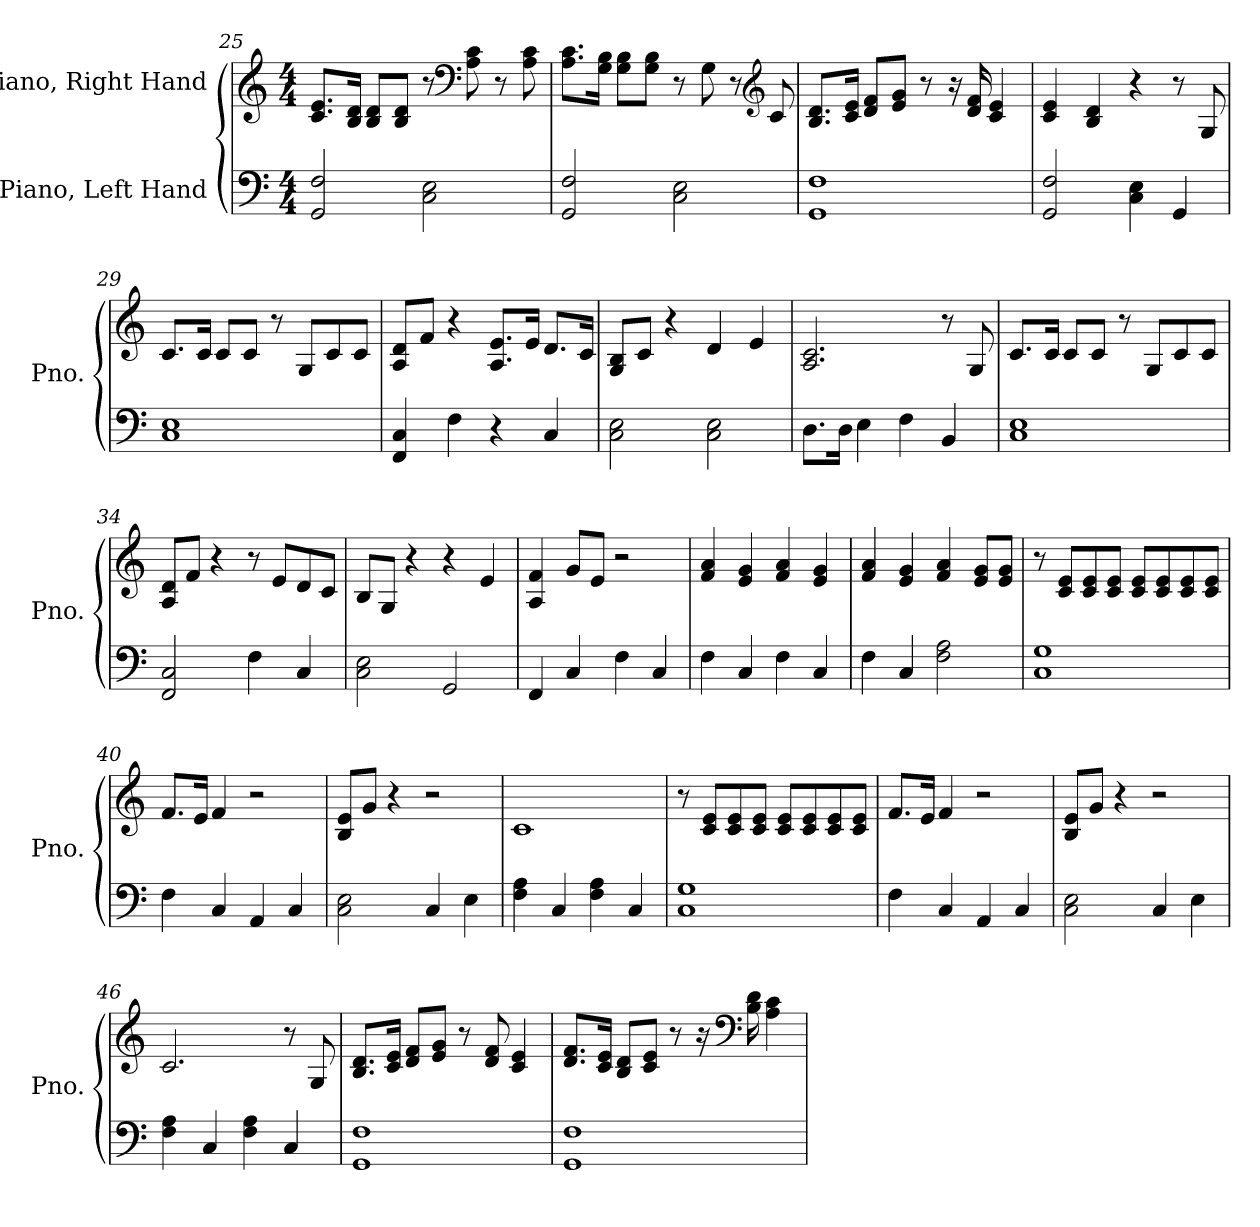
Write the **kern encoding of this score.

**kern	**kern
*part2	*part1
*staff2	*staff1
*I"Piano, Left Hand	*I"Piano, Right Hand
*I'Pno.	*I'Pno.
*clefF4	*clefG2
*k[]	*k[]
*M4/4	*M4/4
=25	=25
2GG/ 2F/	8.c/ 8.e/L
.	16B/ 16d/Jk
.	8B/ 8d/L
.	8B/ 8d/J
2C\ 2E\	8r
*	*clefF4
.	8A\ 8c\
.	8r
.	8A\ 8c\
=26	=26
2GG/ 2F/	8.A\ 8.c\L
.	16G\ 16B\Jk
.	8G\ 8B\L
.	8G\ 8B\J
2C\ 2E\	8r
.	8G\
.	8r
*	*clefG2
.	8c/
!!LO:PB:g=z
=27	=27
1GG 1F	8.B/ 8.d/L
.	16c/ 16e/Jk
.	8d/ 8f/L
.	8e/ 8g/J
.	8r
.	16r
.	16d/ 16f/
.	4c/ 4e/
=28	=28
2GG/ 2F/	4c/ 4e/
.	4B/ 4d/
4C\ 4E\	4r
4GG/	8r
.	8G/
=29	=29
1C 1E	8.c/L
.	16c/Jk
.	8c/L
.	8c/J
.	8r
.	8G/L
.	8c/
.	8c/J
=30	=30
4FF/ 4C/	8A/ 8d/L
.	8f/J
4F\	4r
4r	8.A/ 8.e/L
.	16e/Jk
4C/	8.d/L
.	16c/Jk
=31	=31
2C\ 2E\	8G/ 8B/L
.	8c/J
.	4r
2C\ 2E\	4d/
.	4e/
!!LO:LB:g=z
=32	=32
8.D\L	2.A/ 2.c/
16D\Jk	.
4E\	.
4F\	.
4BB/	8r
.	8G/
=33	=33
1C 1E	8.c/L
.	16c/Jk
.	8c/L
.	8c/J
.	8r
.	8G/L
.	8c/
.	8c/J
=34	=34
2FF/ 2C/	8A/ 8d/L
.	8f/J
.	4r
4F\	8r
.	8e/L
4C/	8d/
.	8c/J
=35	=35
2C\ 2E\	8B/L
.	8G/J
.	4r
2GG/	4r
.	4e/
=36	=36
4FF/	4A/ 4f/
4C/	8g/L
.	8e/J
4F\	2r
4C/	.
=37	=37
4F\	4f/ 4a/
4C/	4e/ 4g/
4F\	4f/ 4a/
4C/	4e/ 4g/
!!LO:LB:g=z
=38	=38
4F\	4f/ 4a/
4C/	4e/ 4g/
2F\ 2A\	4f/ 4a/
.	8e/ 8g/L
.	8e/ 8g/J
=39	=39
1C 1G	8r
.	8c/ 8e/L
.	8c/ 8e/
.	8c/ 8e/J
.	8c/ 8e/L
.	8c/ 8e/
.	8c/ 8e/
.	8c/ 8e/J
=40	=40
4F\	8.f/L
.	16e/Jk
4C/	4f/
4AA/	2r
4C/	.
=41	=41
2C\ 2E\	8B/ 8e/L
.	8g/J
.	4r
4C/	2r
4E\	.
=42	=42
4F\ 4A\	1c
4C/	.
4F\ 4A\	.
4C/	.
=43	=43
1C 1G	8r
.	8c/ 8e/L
.	8c/ 8e/
.	8c/ 8e/J
.	8c/ 8e/L
.	8c/ 8e/
.	8c/ 8e/
.	8c/ 8e/J
!!LO:LB:g=z
=44	=44
4F\	8.f/L
.	16e/Jk
4C/	4f/
4AA/	2r
4C/	.
=45	=45
2C\ 2E\	8B/ 8e/L
.	8g/J
.	4r
4C/	2r
4E\	.
=46	=46
4F\ 4A\	2.c/
4C/	.
4F\ 4A\	.
4C/	8r
.	8G/
=47	=47
1GG 1F	8.B/ 8.d/L
.	16c/ 16e/Jk
.	8d/ 8f/L
.	8e/ 8g/J
.	8r
.	8d/ 8f/
.	4c/ 4e/
=48	=48
1GG 1F	8.d/ 8.f/L
.	16c/ 16e/Jk
.	8B/ 8d/L
.	8c/ 8e/J
.	8r
.	16r
*	*clefF4
.	16B\ 16d\
.	4A\ 4c\
=	=
*-	*-
